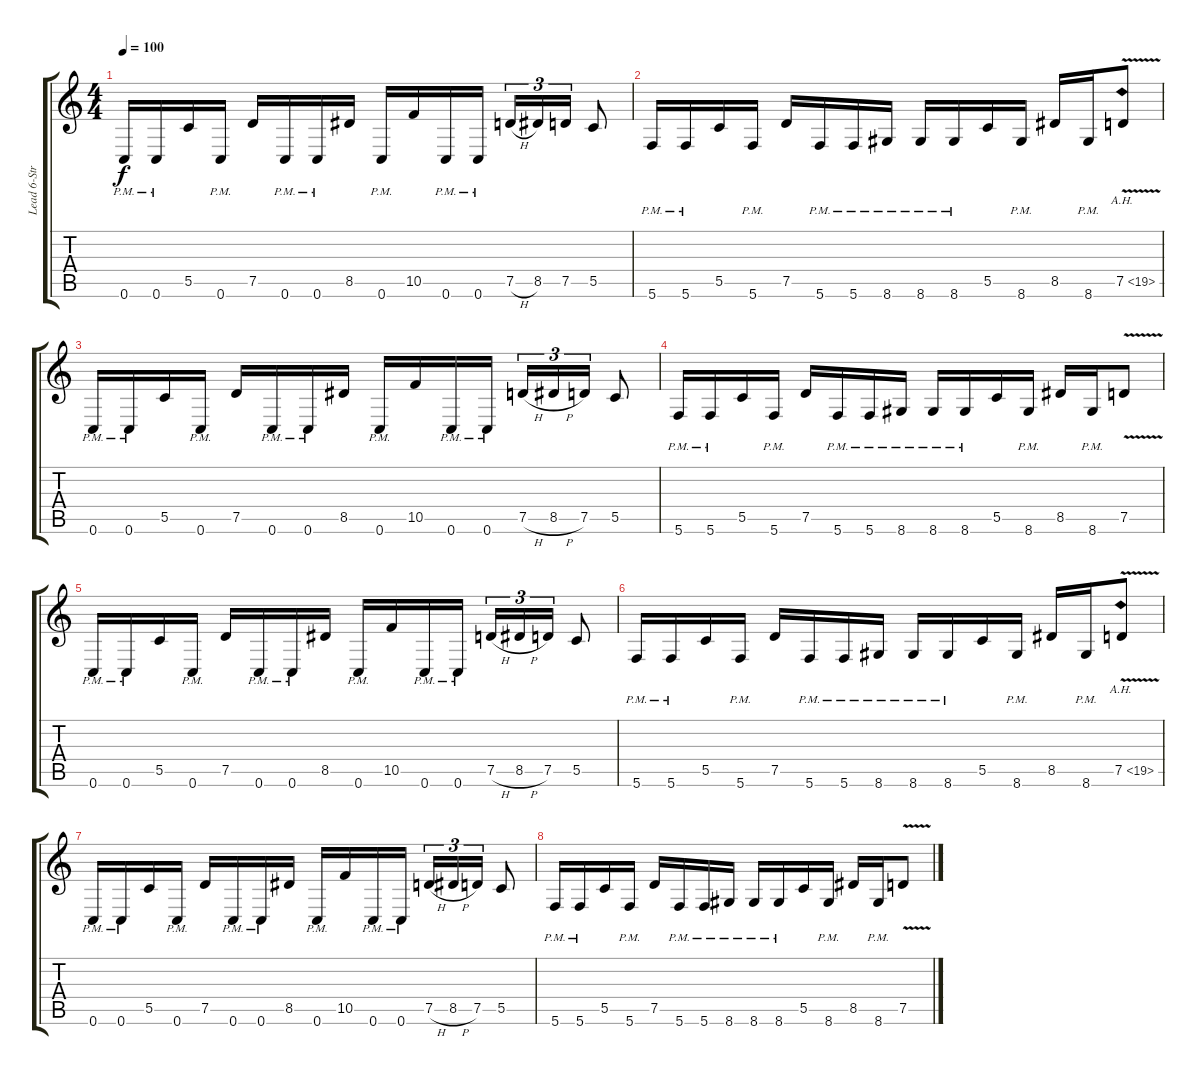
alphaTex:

\track ("Lead 6-Strings" "Lead 6-Str") {instrument distortionguitar}
\staff {score tabs}
\tuning (D4 A3 F3 C3 G2 C2) {hide}
\ts (4 4)
\tempo 100
\clef g2
\ks c
0.6{pm}.16{dy f} 0.6{pm}.16 5.5.16 0.6{pm}.16 7.5.16 0.6{pm}.16 0.6{pm}.16 8.5.16 0.6{pm}.16 10.5.16 0.6{pm}.16 0.6{pm}.16 7.5{h}.16{tu (3 2)} 8.5.16{tu (3 2)} 7.5.16{tu (3 2)} 5.5.8 |
5.6{pm}.16 5.6{pm}.16 5.5.16 5.6{pm}.16 7.5.16 5.6{pm}.16 5.6{pm}.16 8.6{pm}.16 8.6{pm}.16 8.6{pm}.16 5.5.16 8.6{pm}.16 8.5.16 8.6{pm}.16 7.5{ah 12 v}.8{instrument guitarharmonics} |
0.6{pm}.16{instrument distortionguitar} 0.6{pm}.16 5.5.16 0.6{pm}.16 7.5.16 0.6{pm}.16 0.6{pm}.16 8.5.16 0.6{pm}.16 10.5.16 0.6{pm}.16 0.6{pm}.16 7.5{h}.16{tu (3 2)} 8.5{h}.16{tu (3 2)} 7.5.16{tu (3 2)} 5.5.8 |
5.6{pm}.16 5.6{pm}.16 5.5.16 5.6{pm}.16 7.5.16 5.6{pm}.16 5.6{pm}.16 8.6{pm}.16 8.6{pm}.16 8.6{pm}.16 5.5.16 8.6{pm}.16 8.5.16 8.6{pm}.16 7.5{v}.8 |
0.6{pm}.16 0.6{pm}.16 5.5.16 0.6{pm}.16 7.5.16 0.6{pm}.16 0.6{pm}.16 8.5.16 0.6{pm}.16 10.5.16 0.6{pm}.16 0.6{pm}.16 7.5{h}.16{tu (3 2)} 8.5{h}.16{tu (3 2)} 7.5.16{tu (3 2)} 5.5.8 |
5.6{pm}.16 5.6{pm}.16 5.5.16 5.6{pm}.16 7.5.16 5.6{pm}.16 5.6{pm}.16 8.6{pm}.16 8.6{pm}.16 8.6{pm}.16 5.5.16 8.6{pm}.16 8.5.16 8.6{pm}.16 7.5{ah 12 v}.8{instrument guitarharmonics} |
0.6{pm}.16{instrument distortionguitar} 0.6{pm}.16 5.5.16 0.6{pm}.16 7.5.16 0.6{pm}.16 0.6{pm}.16 8.5.16 0.6{pm}.16 10.5.16 0.6{pm}.16 0.6{pm}.16 7.5{h}.16{tu (3 2)} 8.5{h}.16{tu (3 2)} 7.5.16{tu (3 2)} 5.5.8 |
5.6{pm}.16 5.6{pm}.16 5.5.16 5.6{pm}.16 7.5.16 5.6{pm}.16 5.6{pm}.16 8.6{pm}.16 8.6{pm}.16 8.6{pm}.16 5.5.16 8.6{pm}.16 8.5.16 8.6{pm}.16 7.5{v}.8
